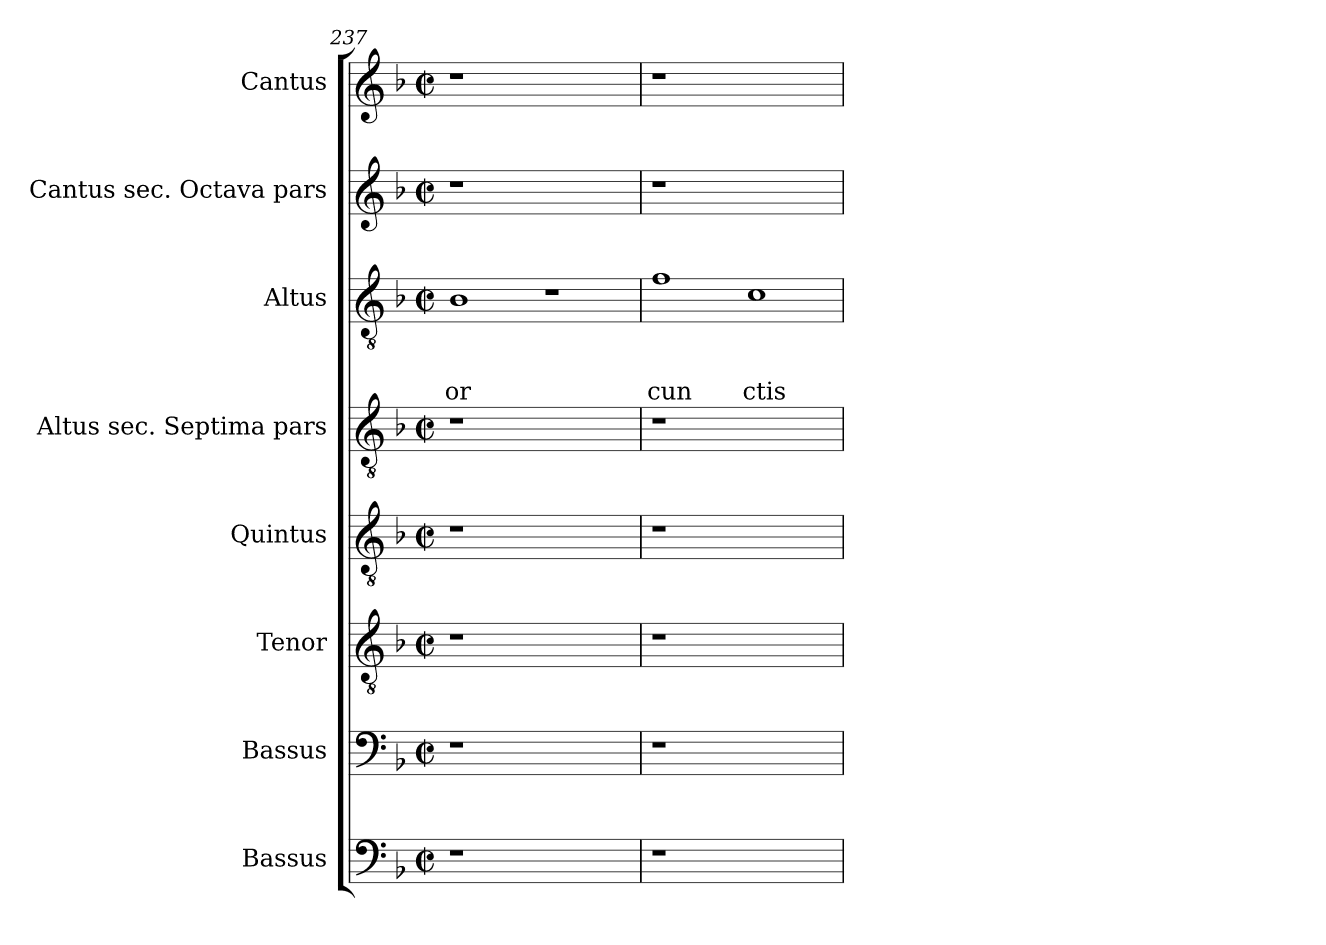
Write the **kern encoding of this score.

**kern	**kern	**kern	**kern	**kern	**kern	**text	**text	**text	**kern	**kern
*part8	*part7	*part6	*part5	*part4	*part3	*part3	*part3	*part3	*part2	*part1
*staff8	*staff7	*staff6	*staff5	*staff4	*staff3	*staff3	*staff3	*staff3	*staff2	*staff1
*I"Bassus	*I"Bassus	*I"Tenor	*I"Quintus	*I"Altus sec. Septima pars	*I"Altus	*	*	*	*I"Cantus sec. Octava pars	*I"Cantus
*	*I'Bassus	*I'Tenor	*I'Quintus	*	*I'Altus	*	*	*	*	*I'Cantus
!!LO:LB:g=z
*clefF4	*clefF4	*clefGv2	*clefGv2	*clefGv2	*clefGv2	*	*	*	*clefG2	*clefG2
*k[b-]	*k[b-]	*k[b-]	*k[b-]	*k[b-]	*k[b-]	*	*	*	*k[b-]	*k[b-]
*F:	*F:	*F:	*F:	*F:	*F:	*	*	*	*F:	*F:
*M2/2	*M2/2	*M2/2	*M2/2	*M2/2	*M2/2	*	*	*	*M2/2	*M2/2
*met(c|)	*met(c|)	*met(c|)	*met(c|)	*met(c|)	*met(c|)	*	*	*	*met(c|)	*met(c|)
=237	=237	=237	=237	=237	=237	=237	=237	=237	=237	=237
!	!	!	!	!	!	!	!	!LO:LY:b	!	!
1r	1r	1r	1r	1r	1B-	.	.	or	1r	1r
1ryy	1ryy	1ryy	1ryy	1ryy	1r	.	.	.	1ryy	1ryy
=238	=238	=238	=238	=238	=238	=238	=238	=238	=238	=238
!	!	!	!	!	!	!	!	!LO:LY:b	!	!
1r	1r	1r	1r	1r	1f	.	.	cun	1r	1r
!	!	!	!	!	!	!	!	!LO:LY:b	!	!
1ryy	1ryy	1ryy	1ryy	1ryy	1c	.	.	ctis	1ryy	1ryy
=	=	=	=	=	=	=	=	=	=	=
*-	*-	*-	*-	*-	*-	*-	*-	*-	*-	*-
